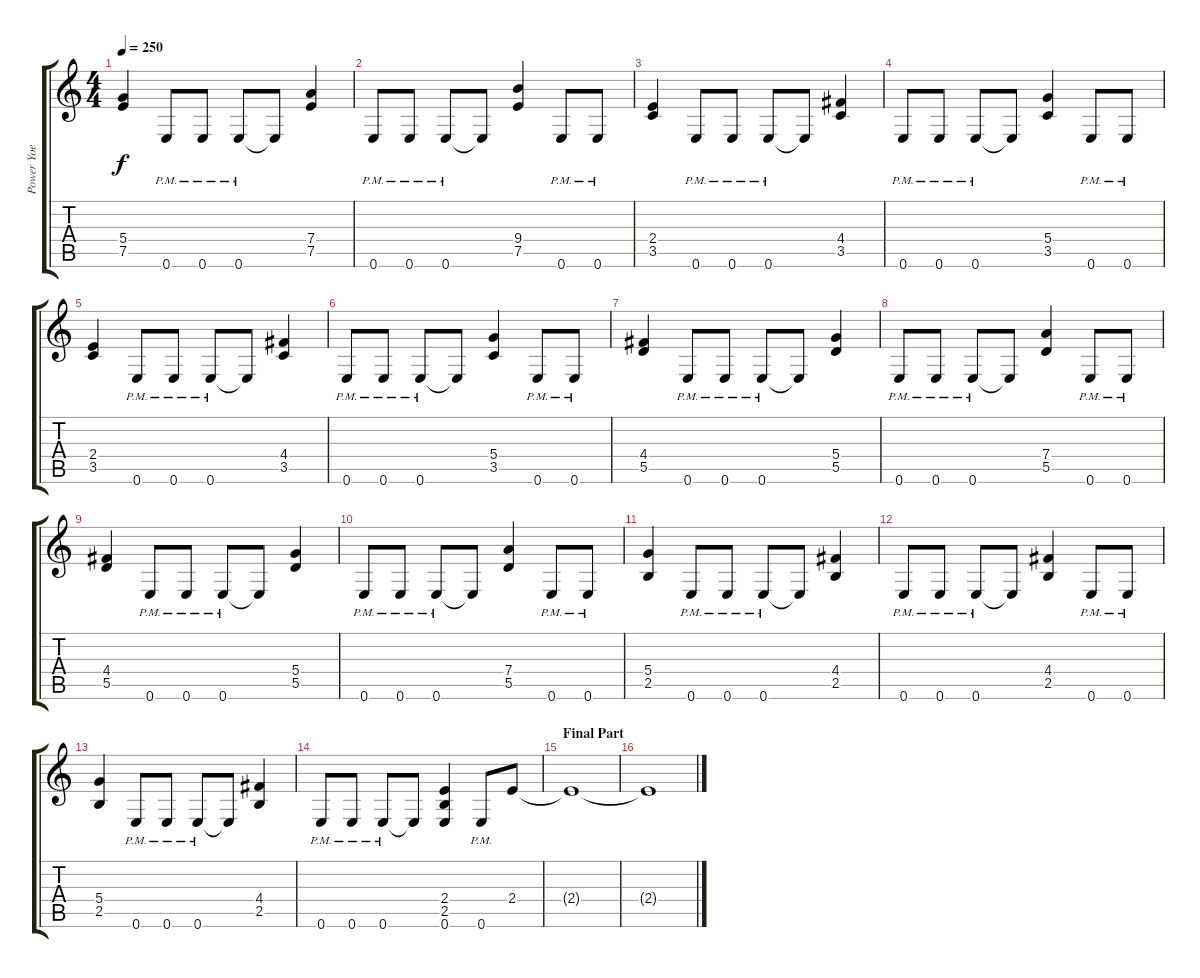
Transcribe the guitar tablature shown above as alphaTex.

\track ("Power Yoe" "Power Yoe") {instrument distortionguitar}
\staff {score tabs}
\tuning (E4 B3 G3 D3 A2 E2) {hide}
\ts (4 4)
\tempo 250
\clef g2
\ks c
(5.4 7.5).4{dy f} 0.6{pm}.8 0.6{pm}.8 0.6{pm}.8 0.6{t}.8 (7.4 7.5).4 |
0.6{pm}.8 0.6{pm}.8 0.6{pm}.8 0.6{t}.8 (9.4 7.5).4 0.6{pm}.8 0.6{pm}.8 |
(2.4 3.5).4 0.6{pm}.8 0.6{pm}.8 0.6{pm}.8 0.6{t}.8 (4.4 3.5).4 |
0.6{pm}.8 0.6{pm}.8 0.6{pm}.8 0.6{t}.8 (5.4 3.5).4 0.6{pm}.8 0.6{pm}.8 |
(2.4 3.5).4 0.6{pm}.8 0.6{pm}.8 0.6{pm}.8 0.6{t}.8 (4.4 3.5).4 |
0.6{pm}.8 0.6{pm}.8 0.6{pm}.8 0.6{t}.8 (5.4 3.5).4 0.6{pm}.8 0.6{pm}.8 |
(4.4 5.5).4 0.6{pm}.8 0.6{pm}.8 0.6{pm}.8 0.6{t}.8 (5.4 5.5).4 |
0.6{pm}.8 0.6{pm}.8 0.6{pm}.8 0.6{t}.8 (7.4 5.5).4 0.6{pm}.8 0.6{pm}.8 |
(4.4 5.5).4 0.6{pm}.8 0.6{pm}.8 0.6{pm}.8 0.6{t}.8 (5.4 5.5).4 |
0.6{pm}.8 0.6{pm}.8 0.6{pm}.8 0.6{t}.8 (7.4 5.5).4 0.6{pm}.8 0.6{pm}.8 |
(5.4 2.5).4 0.6{pm}.8 0.6{pm}.8 0.6{pm}.8 0.6{t}.8 (4.4 2.5).4 |
0.6{pm}.8 0.6{pm}.8 0.6{pm}.8 0.6{t}.8 (4.4 2.5).4 0.6{pm}.8 0.6{pm}.8 |
(5.4 2.5).4 0.6{pm}.8 0.6{pm}.8 0.6{pm}.8 0.6{t}.8 (4.4 2.5).4 |
0.6{pm}.8 0.6{pm}.8 0.6{pm}.8 0.6{t}.8 (2.4 2.5 0.6).4 0.6{pm}.8 2.4.8{volume 8} |
\section ("" "Final Part")
2.4{t}.1 |
2.4{t}.1
